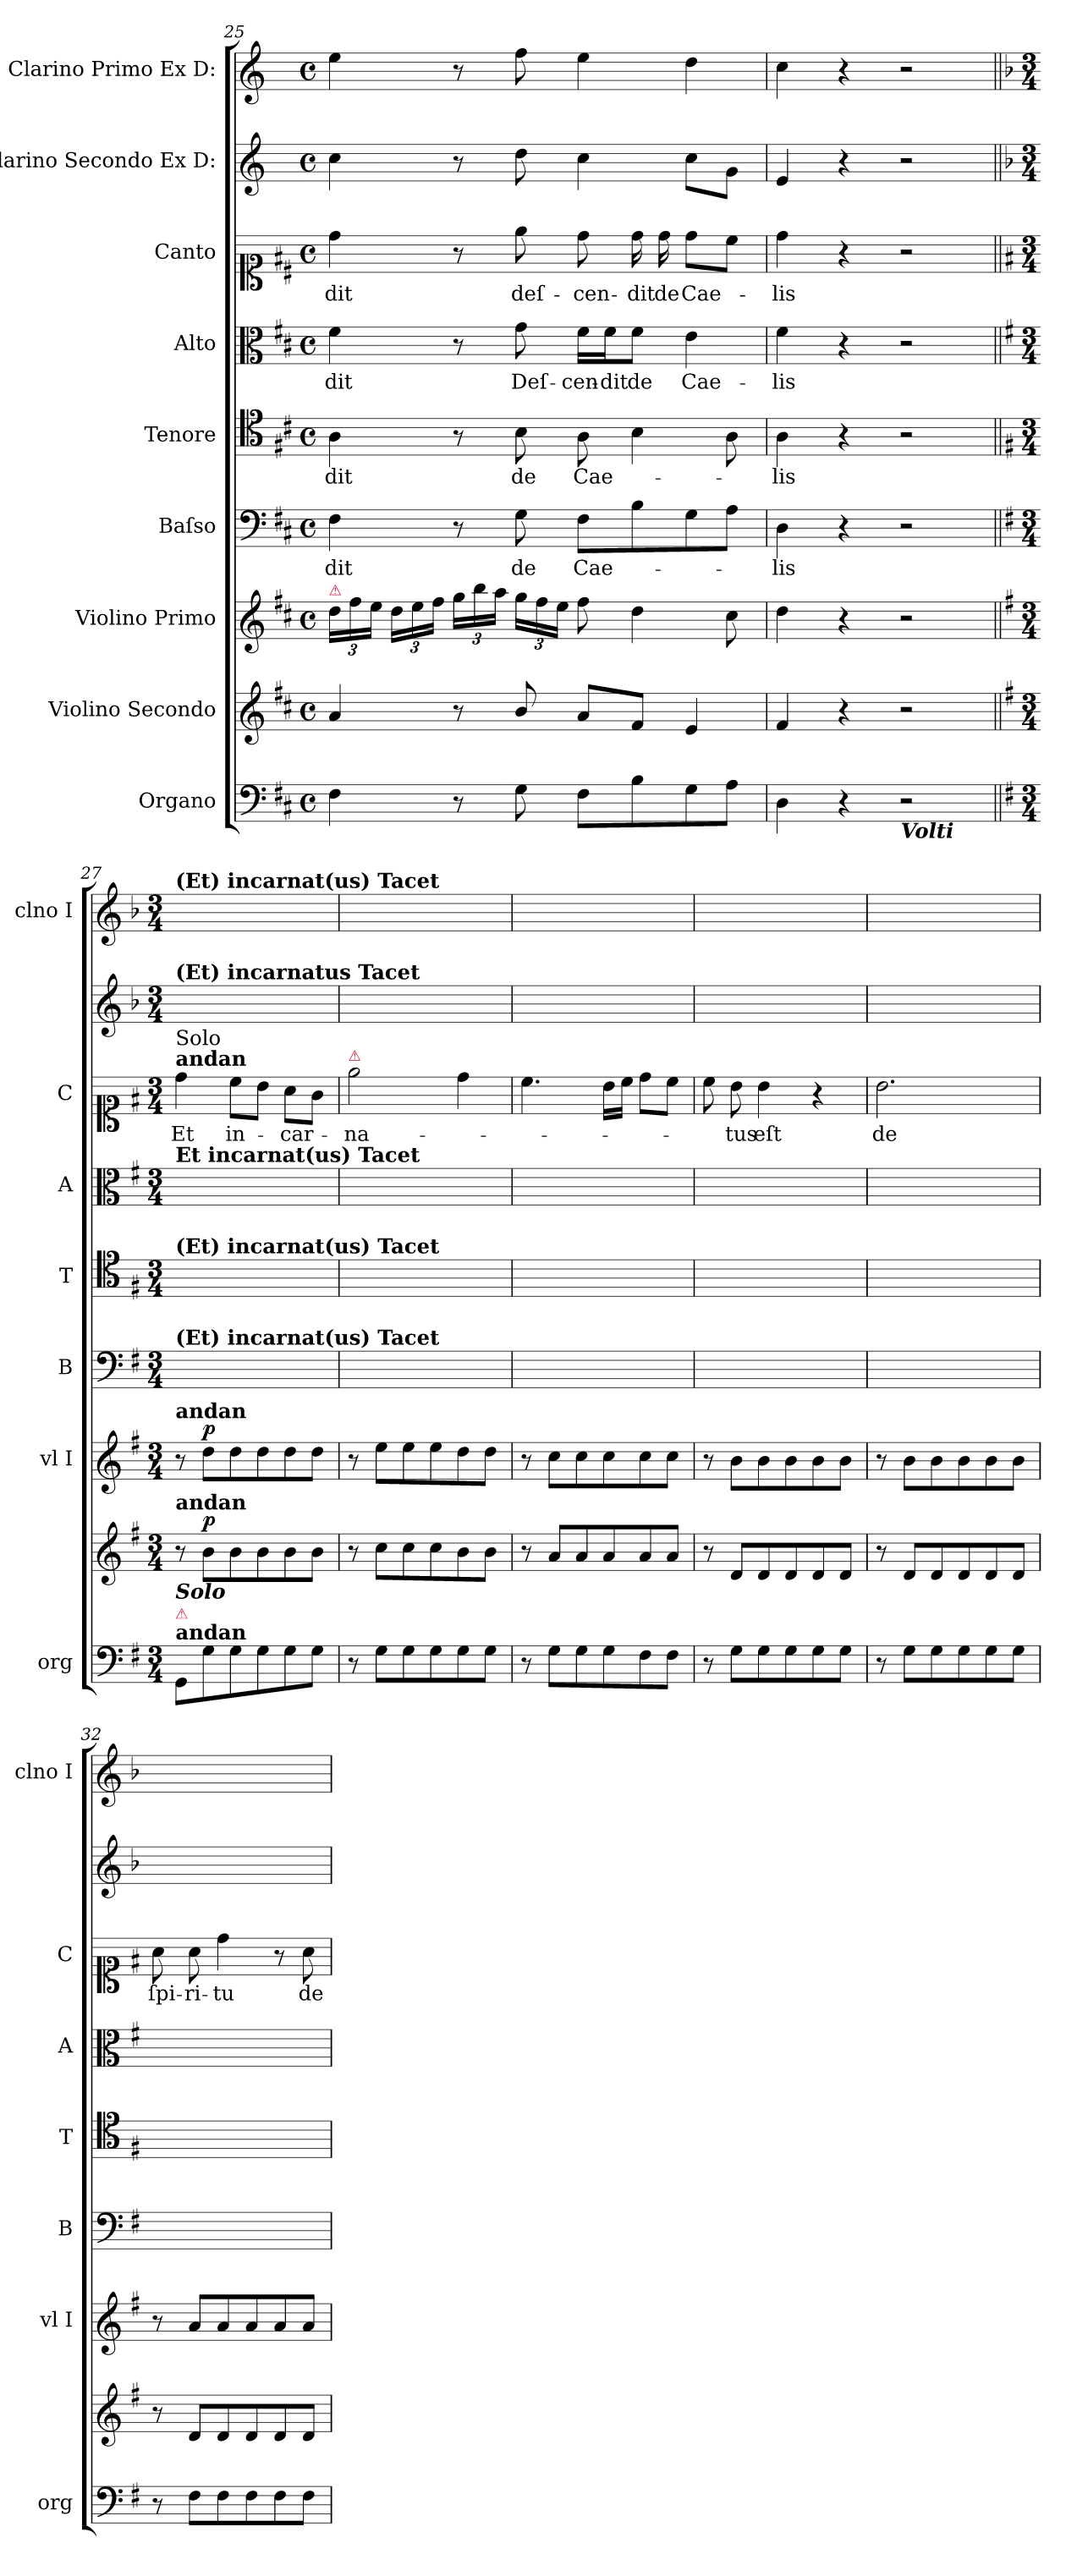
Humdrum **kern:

**kern	**kern	**dynam	**kern	**dynam	**kern	**text	**kern	**text	**kern	**text	**kern	**text	**kern	**kern
*part9	*part8	*part8	*part7	*part7	*part6	*part6	*part5	*part5	*part4	*part4	*part3	*part3	*part2	*part1
*staff9	*staff8	*staff8	*staff7	*staff7	*staff6	*staff6	*staff5	*staff5	*staff4	*staff4	*staff3	*staff3	*staff2	*staff1
*I"Organo	*I"Violino Secondo	*	*I"Violino Primo	*	*I"Baſso	*	*I"Tenore	*	*I"Alto	*	*I"Canto	*	*I"Clarino Secondo Ex D:	*I"Clarino Primo Ex D:
*I'org	*	*	*I'vl I	*	*I'B	*	*I'T	*	*I'A	*	*I'C	*	*	*I'clno I
*clefF4	*clefG2	*	*clefG2	*	*clefF4	*	*clefC4	*	*clefC3	*	*clefC1	*	*clefG2	*clefG2
*	*	*	*	*	*	*	*	*	*	*	*	*	*ITrd-1c-2	*ITrd-1c-2
*k[f#c#]	*k[f#c#]	*	*k[f#c#]	*	*k[f#c#]	*	*k[f#c#]	*	*k[f#c#]	*	*k[f#c#]	*	*k[f#c#]	*k[f#c#]
*D:	*D:	*	*D:	*	*D:	*	*D:	*	*D:	*	*D:	*	*D:	*D:
*M4/4	*M4/4	*	*M4/4	*	*M4/4	*	*M4/4	*	*M4/4	*	*M4/4	*	*M4/4	*M4/4
*met(c)	*met(c)	*	*met(c)	*	*met(c)	*	*met(c)	*	*met(c)	*	*met(c)	*	*met(c)	*met(c)
=25	=25	=25	=25	=25	=25	=25	=25	=25	=25	=25	=25	=25	=25	=25
!	!	!	!LO:TX:a:color=crimson:t=⚠	!	!	!	!	!	!	!	!	!	!	!
!	!	!	!	!	!	!	!	!LO:LY:i	!	!LO:LY:i	!	!LO:LY:i	!	!
4F#\	4a/	.	24dd\LL	.	4F#\	-dit	4A\	-dit	4f#\	-dit	4dd\	-dit	4dd\	4ff#\
.	.	.	24ff#\	.	.	.	.	.	.	.	.	.	.	.
.	.	.	24ee\JJ	.	.	.	.	.	.	.	.	.	.	.
.	.	.	24dd\LL	.	.	.	.	.	.	.	.	.	.	.
.	.	.	24ee\	.	.	.	.	.	.	.	.	.	.	.
.	.	.	24ff#\JJ	.	.	.	.	.	.	.	.	.	.	.
8r	8r	.	24gg\LL	.	8r	.	8r	.	8r	.	8r	.	8r	8r
.	.	.	24bb\	.	.	.	.	.	.	.	.	.	.	.
.	.	.	24aa\JJ	.	.	.	.	.	.	.	.	.	.	.
!	!	!	!	!	!	!	!	!	!	!LO:LY:i	!	!	!	!
8G\	8b/	.	24gg\LL	.	8G\	de	8B\	de	8g\	Deſ-	8ee\	deſ-	8ee\	8gg\
.	.	.	24ff#\	.	.	.	.	.	.	.	.	.	.	.
.	.	.	24ee\JJ	.	.	.	.	.	.	.	.	.	.	.
!	!	!	!	!	!	!	!	!	!	!LO:LY:i	!	!	!	!
8F#\L	8a/L	.	8ff#\	.	8F#\L	Cae-	8A\	Cae-	16f#\LL	-cen-	8dd\	-cen-	4dd\	4ff#\
!	!	!	!	!	!	!	!	!	!	!LO:LY:i	!	!	!	!
.	.	.	.	.	.	.	.	.	16f#\J	-dit	.	.	.	.
8B\	8f#/J	.	4dd\	.	8B\	.	4B\	.	8f#\J	de	16dd\	-dit	.	.
.	.	.	.	.	.	.	.	.	.	.	16dd\	de	.	.
8G\	4e/	.	.	.	8G\	.	.	.	4e\	Cae-	8dd\L	Cae-	8dd\L	4ee\
8A\J	.	.	8cc#\	.	8A\J	.	8A\	.	.	.	8cc#\J	.	8a\J	.
=26	=26	=26	=26	=26	=26	=26	=26	=26	=26	=26	=26	=26	=26	=26
4D\	4f#/	.	4dd\	.	4D\	-lis	4A\	-lis	4f#\	-lis	4dd\	-lis	4f#/	4dd\
4r	4r	.	4r	.	4r	.	4r	.	4r	.	4r	.	4r	4r
!LO:TX:b:Bi:t=Volti	!	!	!	!	!	!	!	!	!	!	!	!	!	!
2r	2r	.	2r	.	2r	.	2r	.	2r	.	2r	.	2r	2r
=27||	=27||	=27||	=27||	=27||	=27||	=27||	=27||	=27||	=27||	=27||	=27||	=27||	=27||	=27||
*k[f#]	*k[f#]	*	*k[f#]	*	*k[f#]	*	*k[f#]	*	*k[f#]	*	*k[f#]	*	*k[f#]	*k[f#]
*M3/4	*M3/4	*	*M3/4	*	*M3/4	*	*M3/4	*	*M3/4	*	*M3/4	*	*M3/4	*M3/4
!	!	!	!	!	!	!	!	!	!	!	!	!	!	!LO:TX:a:B:t=(Et) incarnat(us) Tacet
!	!	!	!	!	!	!	!	!	!	!	!	!	!LO:TX:a:B:t=(Et) incarnatus Tacet	!
!	!	!	!	!	!	!	!	!	!	!	!LO:TX:a:B:t=andan	!	!	!
!	!	!	!	!	!	!	!	!	!	!	!LO:TX:a:t=Solo	!	!	!
!	!	!	!	!	!	!	!	!	!LO:TX:a:B:t=Et incarnat(us) Tacet	!	!	!	!	!
!	!	!	!	!	!	!	!LO:TX:a:B:t=(Et) incarnat(us) Tacet	!	!	!	!	!	!	!
!	!	!	!	!	!LO:TX:a:B:t=(Et) incarnat(us) Tacet	!	!	!	!	!	!	!	!	!
!	!	!	!LO:TX:a:B:t=andan	!	!	!	!	!	!	!	!	!	!	!
!	!LO:TX:a:B:t=andan	!	!	!	!	!	!	!	!	!	!	!	!	!
!LO:TX:a:B:t=andan	!	!	!	!	!	!	!	!	!	!	!	!	!	!
!LO:TX:a:color=crimson:t=⚠	!	!	!	!	!	!	!	!	!	!	!	!	!	!
!LO:TX:a:Bi:t=Solo	!	!	!	!	!	!	!	!	!	!	!	!	!	!
8GG\L	8r	.	8r	.	2.ryy	.	2.ryy	.	2.ryy	.	4dd\	Et	2.ryy	2.ryy
!	!	!LO:DY:a	!	!LO:DY:a	!	!	!	!	!	!	!	!	!	!
8G\	8b\L	p	8dd\L	p	.	.	.	.	.	.	.	.	.	.
8G\	8b\	.	8dd\	.	.	.	.	.	.	.	8cc\L	in-	.	.
8G\	8b\	.	8dd\	.	.	.	.	.	.	.	8b\J	.	.	.
8G\	8b\	.	8dd\	.	.	.	.	.	.	.	8a\L	-car-	.	.
8G\J	8b\J	.	8dd\J	.	.	.	.	.	.	.	8g\J	.	.	.
=28	=28	=28	=28	=28	=28	=28	=28	=28	=28	=28	=28	=28	=28	=28
!	!	!	!	!	!	!	!	!	!	!	!LO:TX:a:color=crimson:t=⚠	!	!	!
8r	8r	.	8r	.	2.ryy	.	2.ryy	.	2.ryy	.	2ee\	-na-	2.ryy	2.ryy
8G\L	8cc\L	.	8ee\L	.	.	.	.	.	.	.	.	.	.	.
8G\	8cc\	.	8ee\	.	.	.	.	.	.	.	.	.	.	.
8G\	8cc\	.	8ee\	.	.	.	.	.	.	.	.	.	.	.
8G\	8b\	.	8dd\	.	.	.	.	.	.	.	4dd\	.	.	.
8G\J	8b\J	.	8dd\J	.	.	.	.	.	.	.	.	.	.	.
=29	=29	=29	=29	=29	=29	=29	=29	=29	=29	=29	=29	=29	=29	=29
8r	8r	.	8r	.	2.ryy	.	2.ryy	.	2.ryy	.	4.cc\	.	2.ryy	2.ryy
8G\L	8a/L	.	8cc\L	.	.	.	.	.	.	.	.	.	.	.
8G\	8a/	.	8cc\	.	.	.	.	.	.	.	.	.	.	.
8G\	8a/	.	8cc\	.	.	.	.	.	.	.	16b\LL	.	.	.
.	.	.	.	.	.	.	.	.	.	.	16cc\JJ	.	.	.
8F#\	8a/	.	8cc\	.	.	.	.	.	.	.	8dd\L	.	.	.
8F#\J	8a/J	.	8cc\J	.	.	.	.	.	.	.	8cc\J	.	.	.
=30	=30	=30	=30	=30	=30	=30	=30	=30	=30	=30	=30	=30	=30	=30
8r	8r	.	8r	.	2.ryy	.	2.ryy	.	2.ryy	.	8cc\	.	2.ryy	2.ryy
8G\L	8d/L	.	8b\L	.	.	.	.	.	.	.	8b\	-tus	.	.
8G\	8d/	.	8b\	.	.	.	.	.	.	.	4b\	eſt	.	.
8G\	8d/	.	8b\	.	.	.	.	.	.	.	.	.	.	.
8G\	8d/	.	8b\	.	.	.	.	.	.	.	4r	.	.	.
8G\J	8d/J	.	8b\J	.	.	.	.	.	.	.	.	.	.	.
=31	=31	=31	=31	=31	=31	=31	=31	=31	=31	=31	=31	=31	=31	=31
8r	8r	.	8r	.	2.ryy	.	2.ryy	.	2.ryy	.	2.b\	de	2.ryy	2.ryy
8G\L	8d/L	.	8b\L	.	.	.	.	.	.	.	.	.	.	.
8G\	8d/	.	8b\	.	.	.	.	.	.	.	.	.	.	.
8G\	8d/	.	8b\	.	.	.	.	.	.	.	.	.	.	.
8G\	8d/	.	8b\	.	.	.	.	.	.	.	.	.	.	.
8G\J	8d/J	.	8b\J	.	.	.	.	.	.	.	.	.	.	.
=32	=32	=32	=32	=32	=32	=32	=32	=32	=32	=32	=32	=32	=32	=32
8r	8r	.	8r	.	2.ryy	.	2.ryy	.	2.ryy	.	8a\	ſpi-	2.ryy	2.ryy
8F#\L	8d/L	.	8a/L	.	.	.	.	.	.	.	8a\	-ri-	.	.
8F#\	8d/	.	8a/	.	.	.	.	.	.	.	4dd\	-tu	.	.
8F#\	8d/	.	8a/	.	.	.	.	.	.	.	.	.	.	.
8F#\	8d/	.	8a/	.	.	.	.	.	.	.	8r	.	.	.
!	!	!	!	!	!	!	!	!	!	!	!	!LO:LY:i	!	!
8F#\J	8d/J	.	8a/J	.	.	.	.	.	.	.	8a\	de	.	.
=	=	=	=	=	=	=	=	=	=	=	=	=	=	=
*-	*-	*-	*-	*-	*-	*-	*-	*-	*-	*-	*-	*-	*-	*-
